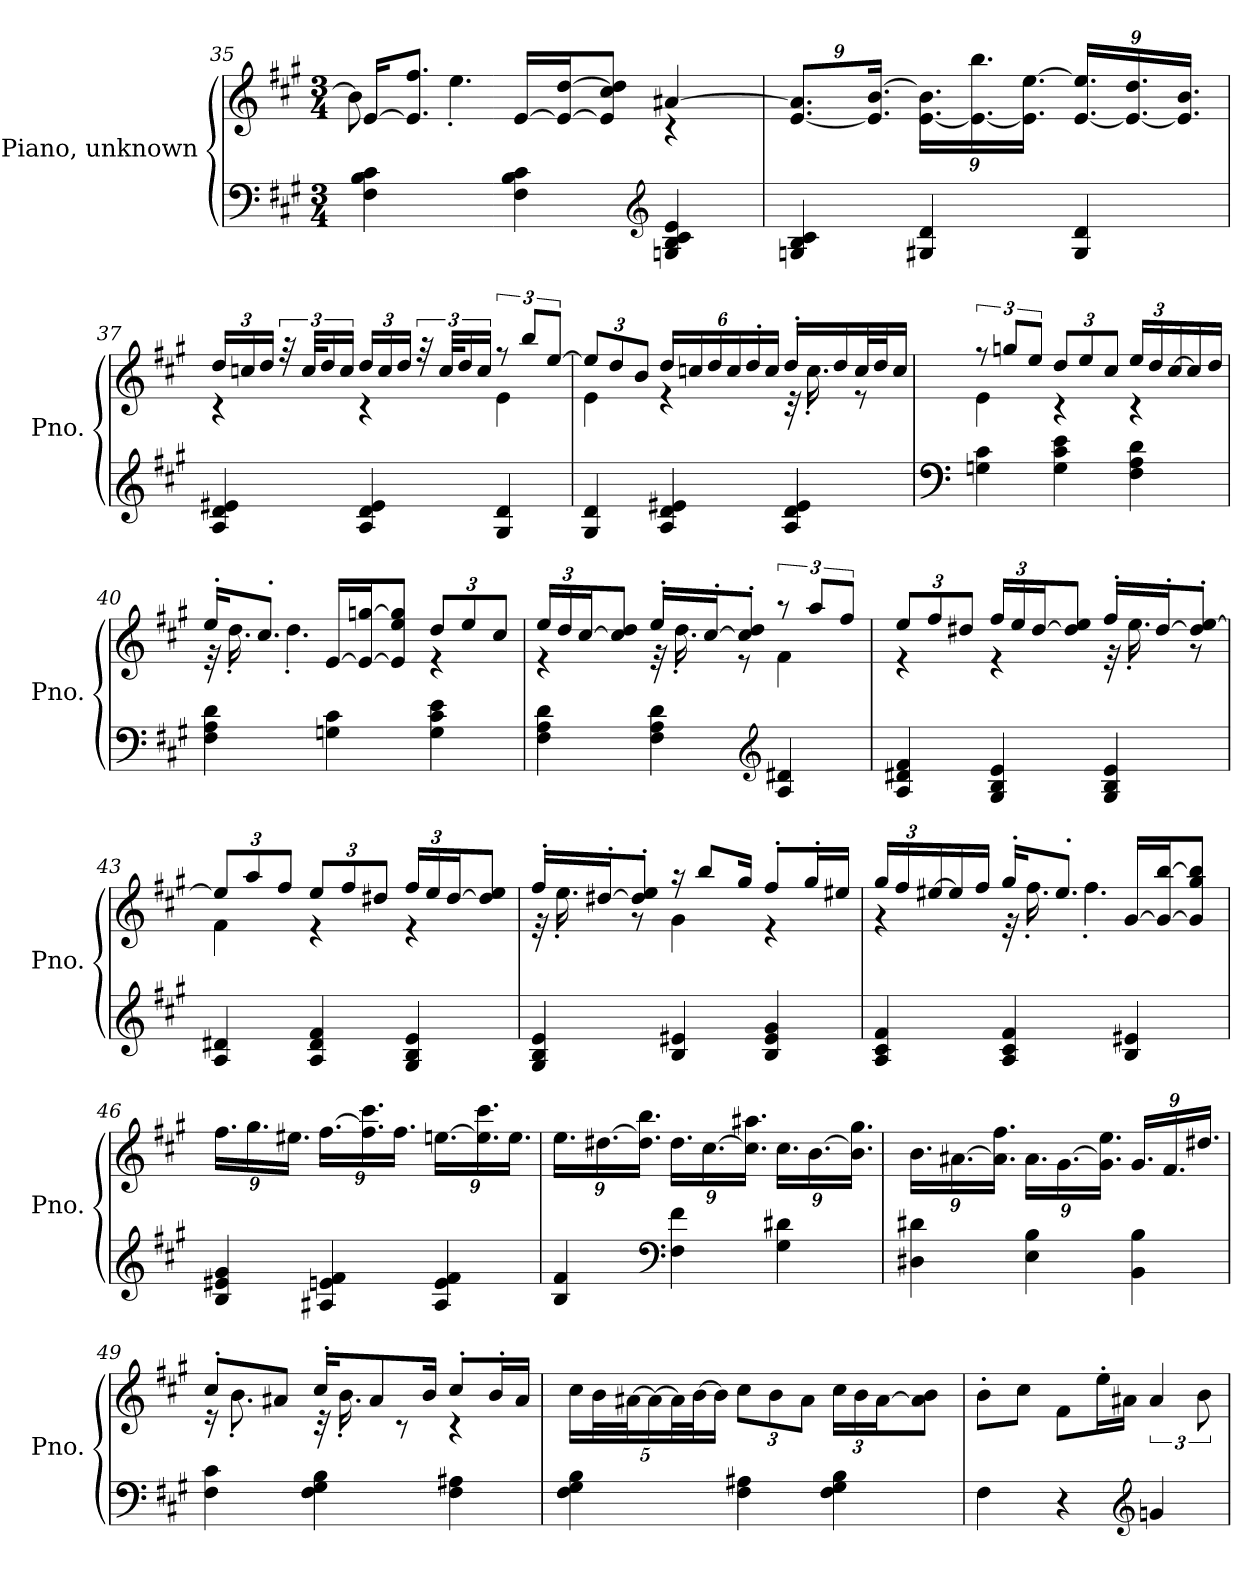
**kern	**kern
*part1	*part1
*staff2	*staff1
*I"Piano, unknown	*
*I'Pno.	*
*clefF4	*clefG2
*k[f#c#g#]	*k[f#c#g#]
*M3/4	*M3/4
=35	=35
*	*^
4F#\ 4B\ 4c#\	[16e/KL	8b\]
.	8.e/] 8.ff#/J	.
.	.	4.ee'\
4F#\ 4B\ 4c#\	[16e/LL	.
.	16e/_ [16dd/J	.
.	8e/] 8cc#/ 8dd/]J	.
*clefG2	*	*
4Gn/ 4B/ 4c#/ 4e/	[4a#X/	4r
*	*v	*v
!!LO:LB:g=z
=36	=36
*	*Xbrackettup
4Gn/ 4B/ 4c#/	[9.e/ 9.a#/]L
.	18.e/] [18.b/Jk
4G#X/ 4d/	[18.e\ 18.b\]LL
.	18.e\_ 18.bb\
.	18.e\] [18.ee\JJ
4G#/ 4d/	[18.e/ 18.ee/]LL
.	18.e/_ 18.dd/
.	18.e/] 18.b/JJ
=37	=37
*	*^
4A/ 4d/ 4e#X/	24dd/LL	4r
.	24ccn/	.
.	24dd/JJ	.
*	*brackettup	*
.	48r	.
.	48cc/KLL	.
.	24dd/	.
.	24cc/JJ	.
*	*Xbrackettup	*
4A/ 4d/ 4e#/	24dd/LL	4r
.	24cc/	.
.	24dd/JJ	.
*	*brackettup	*
.	48r	.
.	48cc/KLL	.
.	24dd/	.
.	24cc/JJ	.
4G#/ 4d/	12r	4e\
.	12bb/L	.
.	[12ee/J	.
!!LO:LB:g=z	!!
=38	=38	=38
*	*Xbrackettup	*
4G#/ 4d/	12ee/L]	4e\
.	12dd/	.
.	12b/J	.
4A/ 4d/ 4e#X/	24dd/LL	4r
.	24ccn/	.
.	24dd/	.
.	24cc/	.
.	24dd'/	.
.	24cc/JJ	.
4A/ 4d/ 4e#/	16dd'/LL	32r
.	.	16.cc'\
.	16dd/	.
.	32cc/L	8r
.	32dd/J	.
.	16cc/JJ	.
=39	=39	=39
*clefF4	*	*
*	*brackettup	*
4Gn\ 4c#\	12r	4e\
.	12ggn/L	.
.	12ee/J	.
*	*Xbrackettup	*
4G\ 4c#\ 4e\	12dd/L	4r
.	12ee/	.
.	12cc#/J	.
4F#\ 4A\ 4d\	24ee/LL	4r
.	24dd/	.
.	[24cc#/	.
.	16cc#/]	.
.	16dd/JJ	.
=40	=40	=40
4F#\ 4A\ 4d\	16ee'/KL	32r
.	.	16.dd'\
.	8.cc#'/J	.
.	.	4.dd'\
4Gn\ 4c#\	[16e/LL	.
.	16e/_ [16ggn/J	.
.	8e/] 8ee/ 8gg/]J	.
4G\ 4c#\ 4e\	12dd/L	4r
.	12ee/	.
.	12cc#/J	.
!!LO:LB:g=z	!!
=41	=41	=41
4F#\ 4A\ 4d\	24ee/LL	4r
.	24dd/	.
.	[24cc#/J	.
.	8cc#/] 8dd/J	.
4F#\ 4A\ 4d\	16ee'/LL	32r
.	.	16.dd'\
.	[16cc#'/J	.
.	8cc#/]' 8dd/'J	8r
*clefG2	*	*
*	*brackettup	*
4A/ 4d#X/	12r	4f#\
.	12aa/L	.
.	12ff#/J	.
=42	=42	=42
*	*Xbrackettup	*
4A/ 4d#X/ 4f#/	12ee/L	4r
.	12ff#/	.
.	12dd#X/J	.
4G#/ 4B/ 4e/	24ff#/LL	4r
.	24ee/	.
.	[24dd#/J	.
.	8dd#/] 8ee/J	.
4G#/ 4B/ 4e/	16ff#'/LL	32r
.	.	16.ee'\
.	[16dd#'/J	.
.	8dd#/]' [8ee/'J	8r
=43	=43	=43
4A/ 4d#X/	12ee/L]	4f#\
.	12aa/	.
.	12ff#/J	.
4A/ 4d#/ 4f#/	12ee/L	4r
.	12ff#/	.
.	12dd#X/J	.
4G#/ 4B/ 4e/	24ff#/LL	4r
.	24ee/	.
.	[24dd#/J	.
.	8dd#/] 8ee/J	.
!!LO:PB:g=z	!!
=44	=44	=44
4G#/ 4B/ 4e/	16ff#'/LL	32r
.	.	16.ee'\
.	[16dd#X'/J	.
.	8dd#/]' 8ee/'J	8r
4B/ 4e#X/	16r	4g#\
.	8bb/L	.
.	16gg#/Jk	.
4B/ 4e#/ 4g#/	8ff#'/L	4r
.	16gg#'/L	.
.	16ee#X/JJ	.
=45	=45	=45
4A/ 4c#/ 4f#/	24gg#/LL	4r
.	24ff#/	.
.	[24ee#X/	.
.	16ee#/]	.
.	16ff#/JJ	.
4A/ 4c#/ 4f#/	16gg#'/KL	32r
.	.	16.ff#'\
.	8.ee#'/J	.
.	.	4.ff#'\
4B/ 4e#X/	[16g#/LL	.
.	16g#/_ [16bb/J	.
.	8g#/] 8gg#/ 8bb/]J	.
*	*v	*v
!!LO:LB:g=z
=46	=46
4B/ 4e#X/ 4g#/	18.ff#\LL
.	18.gg#\
.	18.ee#X\JJ
4A#X/ 4en/ 4f#/	[18.ff#\LL
.	18.ff#\] 18.ccc#\
.	18.ff#\JJ
4A#/ 4e/ 4f#/	[18.een\LL
.	18.ee\] 18.ccc#\
.	18.ee\JJ
=47	=47
4B/ 4f#/	18.ee\LL
.	[18.dd#X\
.	18.dd#\] 18.bb\JJ
*clefF4	*
4F#\ 4f#\	18.dd#\LL
.	[18.cc#\
.	18.cc#\] 18.aa#X\JJ
4G#\ 4d#X\	18.cc#\LL
.	[18.b\
.	18.b\] 18.gg#\JJ
!!LO:LB:g=z
=48	=48
4D#X\ 4d#X\	18.b\LL
.	[18.a#X\
.	18.a#\] 18.ff#\JJ
4E\ 4B\	18.a#\LL
.	[18.g#\
.	18.g#\] 18.ee\JJ
4BB\ 4B\	18.g#/LL
.	18.f#/
.	18.dd#X/JJ
=49	=49
*	*^
4F#\ 4c#\	8cc#'/L	16r
.	.	8.b'\
.	8a#X/J	.
4F#\ 4G#\ 4B\	16cc#'/KL	32r
.	.	16.b'\
.	8a#/	.
.	.	8r
.	16b/Jk	.
4F#\ 4A#X\	8cc#'/L	4r
.	16b'/L	.
.	16a#/JJ	.
*	*v	*v
!!LO:LB:g=z
=50	=50
4F#\ 4G#\ 4B\	20cc#\LL
.	40b\L
.	[40a#X\J
.	20a#\_
.	40a#\L]
.	[40b\J
.	20b\JJ]
4F#\ 4A#X\	12cc#\L
.	12b\
.	12a#\J
4F#\ 4G#\ 4B\	24cc#\LL
.	24b\
.	[24a#\J
.	8a#\] 8b\J
=51	=51
4F#\	8b'\L
.	8cc#\J
4r	8f#\L
.	16ee'\L
.	16a#X\JJ
*clefG2	*
*	*brackettup
4gn/	6a#/
.	12b\
=	=
*-	*-
